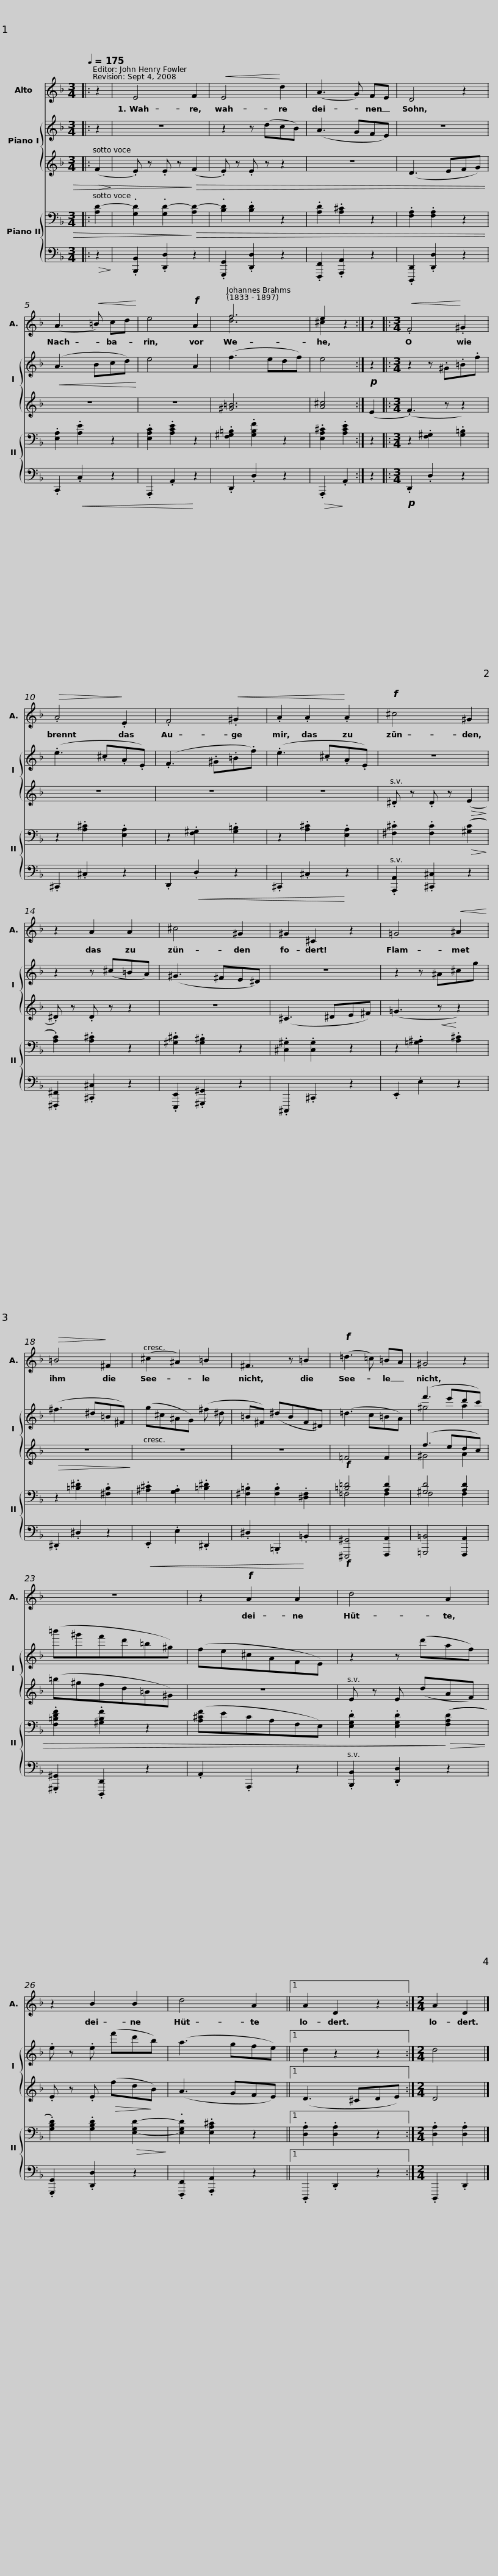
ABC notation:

X:1
%%score ( 1 2 ) { ( 3 4 ) ( 5 6 ) } { ( 7 8 ) 9 }
L:1/8
Q:1/4=175
M:3/4
I:linebreak $
K:F
V:1 treble
V:2 treble
V:3 treble
V:4 treble
V:5 treble
V:6 treble
V:7 bass
V:8 bass
V:9 bass
V:1
|: z2 | E4 F2 |!<(! E4!<)! d2 | (A3 G) FE | D4 z2 | %5
 (A3!<(! =B) cd!<)! | e4!f! A2 | f6 |$ e2 z2 :|$ z2 |: %10
[M:3/4]!<(! .F4!<)! .^G2 |!>(! .A4!>)! .E2 | .F4!<(! .^G2 | .A2 .A2!<)! .A2 |!f! ^c4 ^G2 | %15
 z2 A2 A2 |$ ^c4 ^G2 |$ ^G2 ^C2 z2 | =G4!<(! ^A2!<)! |!>(! =B4!>)! ^F2 | %20
 (^c2 ^A2) =B2 | ^F3 z =B2 |!f! (=d3 =c) =BA |$ ^G4 z2 |$ z6 | %25
 z2!f! A2 A2 | d4 A2 | z2 B2 B2 | d4 A2 ||1 A2 D2 z2 :| %30
[M:2/4] A2 D2 |] %31
V:2
|: x2 | x6 | x6 | x6 | x6 | %5
 x6 | x6 | d6 |$ ^c2 x2 :|$ x2 |: %10
[M:3/4] x6 | x6 | x6 | x6 | x6 | %15
 x6 |$ x6 |$ x6 | x6 | x6 | %20
 x6 | x6 | x6 |$ x6 |$ x6 | %25
 x6 | x6 | x6 | x6 ||1 x6 :| %30
[M:2/4] x4 |] %31
V:3
|: z2 | z6 | z2 z (dcB) | (A3 GFE) | z6 | %5
!<(! (A3 Bcd)!<)! | e4 A2 | (f3 edf) |$ e4 :|$!p! z2 |: %10
[M:3/4] z2 z .^G.=B.f | (.e3 .^c.A.E) | (.F3 .^G.=B.f) | (.e3 .^c.A.E) | z6 | %15
 z2 z (^c=BA) |$ (^G3 ^FE^D) |$ z6 | z2 z ^A^cg | (^f3 ^d=B^F) | %20
 (g^c^AG) (^f ^d | =B^F) (^dBF^D) | (=d3 c=BA) |$ (f'3 e'd'c') |$ (=b'^g'f'd'=b^g) | %25
 (fe^cAFE) | z2 z (d'af) | .e z .e (f'd'b) | (a3 gfe) ||1 d2 z2 z2 :| %30
[M:2/4] d4 |] %31
V:4
|: x2 | x6 | x6 | x6 | x6 | %5
 x6 | x6 | x6 |$ x4 :|$ x2 |: %10
[M:3/4] x6 | x6 | x6 | x6 | x6 | %15
 x6 |$ x6 |$ x6 | x6 | x6 | %20
 x6 | x6 | x6 |$ ^g4 a2 |$ x6 | %25
 x6 | x6 | x6 | x6 ||1 x6 :| %30
[M:2/4] x4 |] %31
V:5
|:!>(! (F2!>)! | .E) z .E z!>)!!>(! (F2 | .E) z .E z z2 | z6 | (D3 EFG) | %5
 z6 | z6 | [^G=B]6 |$ [A^c]4 :|$ (E2 |: %10
[M:3/4] (.F3) z z2) | z6 | z6 | z6 | .^D z .D z!>(! (E2!>)! | %15
 .^D) z .D z z2 |$ z6 |$ (^C3 ^DE^F) | (=G3!<(! z!<)! z2) |!>(! z6!>)! | %20
 z6 | z6 |!f! =F4 F2 |$ (f3 edc) |$ (=b^gfd=B^G) | %25
 z6 | E z E (dAF) | .E z .E!>(! (fd!>)!B) | (A3 GFE) ||1 (D3 ^CDE) :| %30
[M:2/4] D4 |] %31
V:6
|: x2 | x6 | x6 | x6 | x6 | %5
 x6 | x6 | x6 |$ x4 :|$ x2 |: %10
[M:3/4] x6 | x6 | x6 | x6 | x6 | %15
 x6 |$ x6 |$ x6 | x6 | x6 | %20
 x6 | x6 | x6 |$ ^G4 A2 |$ x6 | %25
 x6 | x6 | x6 | x6 ||1 x6 :| %30
[M:2/4] x4 |] %31
V:7
|: [A,D-]2 | .[G,D]2 .[G,D-]2!>)!!>(! [A,D-]2 | .[B,D]2 .[B,D]2 z2 | .[A,D]2 .[A,^C]2 z2 | .[F,A,]2 .[F,A,]2 z2 | %5
 .[E,A,]2 .[A,E]2 z2 | .[E,A,C]2 .[A,CE]2 z2 | .[F,^G,=B,]2 .[G,B,F]2 z2 |$ .[E,A,^C]2 .[A,CE]2 :|$ z2 |: %10
[M:3/4] z2 .[F,^G,]2 .[G,=B,]2 | z2 .[A,^C]2 .[E,A,]2 | z2 .[F,^G,]2 .[G,=B,]2 | z2 .[A,^C]2 .[E,A,]2 | .[^F,^C]2 .[F,C]2!>(! (([^G,C]2!>)! | %15
 .[A,C]2)) .[A,^C]2 z2 |$ .[^G,^C]2 .[G,^B,]2 z2 |$ .[^C,^G,]2 .[C,G,]2 z2 | z2 .[=G,^A,]2 .[A,^C]2 | z2 .[=B,^D]2 .[^F,B,]2 | %20
 .[^A,^C]2 .[G,A,]2 .[=B,^D]2 | .[^F,=B,]2 .[F,B,]2 .[^D,F,]2 | [=B,=D]4 [A,D]2 |$ [^G,D]4 [A,D]2 |$ .[F,=B,DF]2 .[^G,B,F]2 z2 | %25
 ([A,^CF]ECA,F,E,) | .[E,G,D]2 .[E,G,D]2!>)!!>(! (([F,A,D]2 | .[G,B,D]2)) .[G,B,D]2!>(! [E,-G,D-]2!>)! | .[E,G,D]2 .[E,A,^C]2 z2 ||1 .[D,A,]2 .[D,A,]2 z2 :| %30
[M:2/4] .[D,A,]2 .[D,A,]2 |] %31
V:8
|: x2 | x6 | x6 | x6 | x6 | %5
 x6 | x6 | x6 |$ x4 :|$ x2 |: %10
[M:3/4] x6 | x6 | x6 | x6 | x6 | %15
 x6 |$ x6 |$ x6 | x6 | x6 | %20
 x6 | x6 | =F,4 F,2 |$ F,4 F,2 |$ x6 | %25
 x6 | x6 | x6 | x6 ||1 x6 :| %30
[M:2/4] x4 |] %31
V:9
|:!>(! z2!>)! | .[B,,,B,,]2 .[D,,D,]2 z2 | .[G,,,G,,]2 .[D,,D,]2 z2 | .[F,,,F,,]2 .[A,,,A,,]2 z2 | .[D,,,D,,]2 .[D,,D,]2 z2 | %5
 .C,,2!<(! .C,2 z2 | .A,,,2 .A,,2!<)! z2 | .D,,2 .D,2 z2 |$!>(! .A,,,2!>)! .A,,2 :|$ z2 |: %10
[M:3/4]!p! .D,,2 .D,2 z2 | .^C,,2 .^C,2 z2 | .D,,2!<(! .D,2 z2 | .^C,,2 .^C,2!<)! z2 | .[A,,,A,,]2 .[^C,,^C,]2 z2 | %15
 .[^F,,,^F,,]2 .[^C,,^C,]2 z2 |$ .[E,,,E,,]2 .[^G,,,^G,,]2 z2 |$ .^C,,,2 .^C,,2 z2 | .E,,2 .E,2 z2 | .^D,,2 .^D,2 z2 | %20
!<(! .E,,2 .E,2 .^D,,2 | .^D,2 .=B,,,2!<)! .=B,,2 |!f! [^E,,,^G,,]4 [F,,,A,,]2 |$ [=G,,,=B,,]4 [F,,,A,,]2 |$ .[^G,,,^G,,]2 .[D,,,D,,]2 z2 | %25
 .A,,2 .A,,,2 z2 | .[B,,,B,,]2 .[D,,D,]2 z2 | .[G,,,G,,]2 .[D,,D,]2 z2 | .[F,,,F,,]2 .[A,,,A,,]2 z2 ||1 .D,,,2 .D,,2 z2 :| %30
[M:2/4] .D,,,2 .D,,2 |] %31
